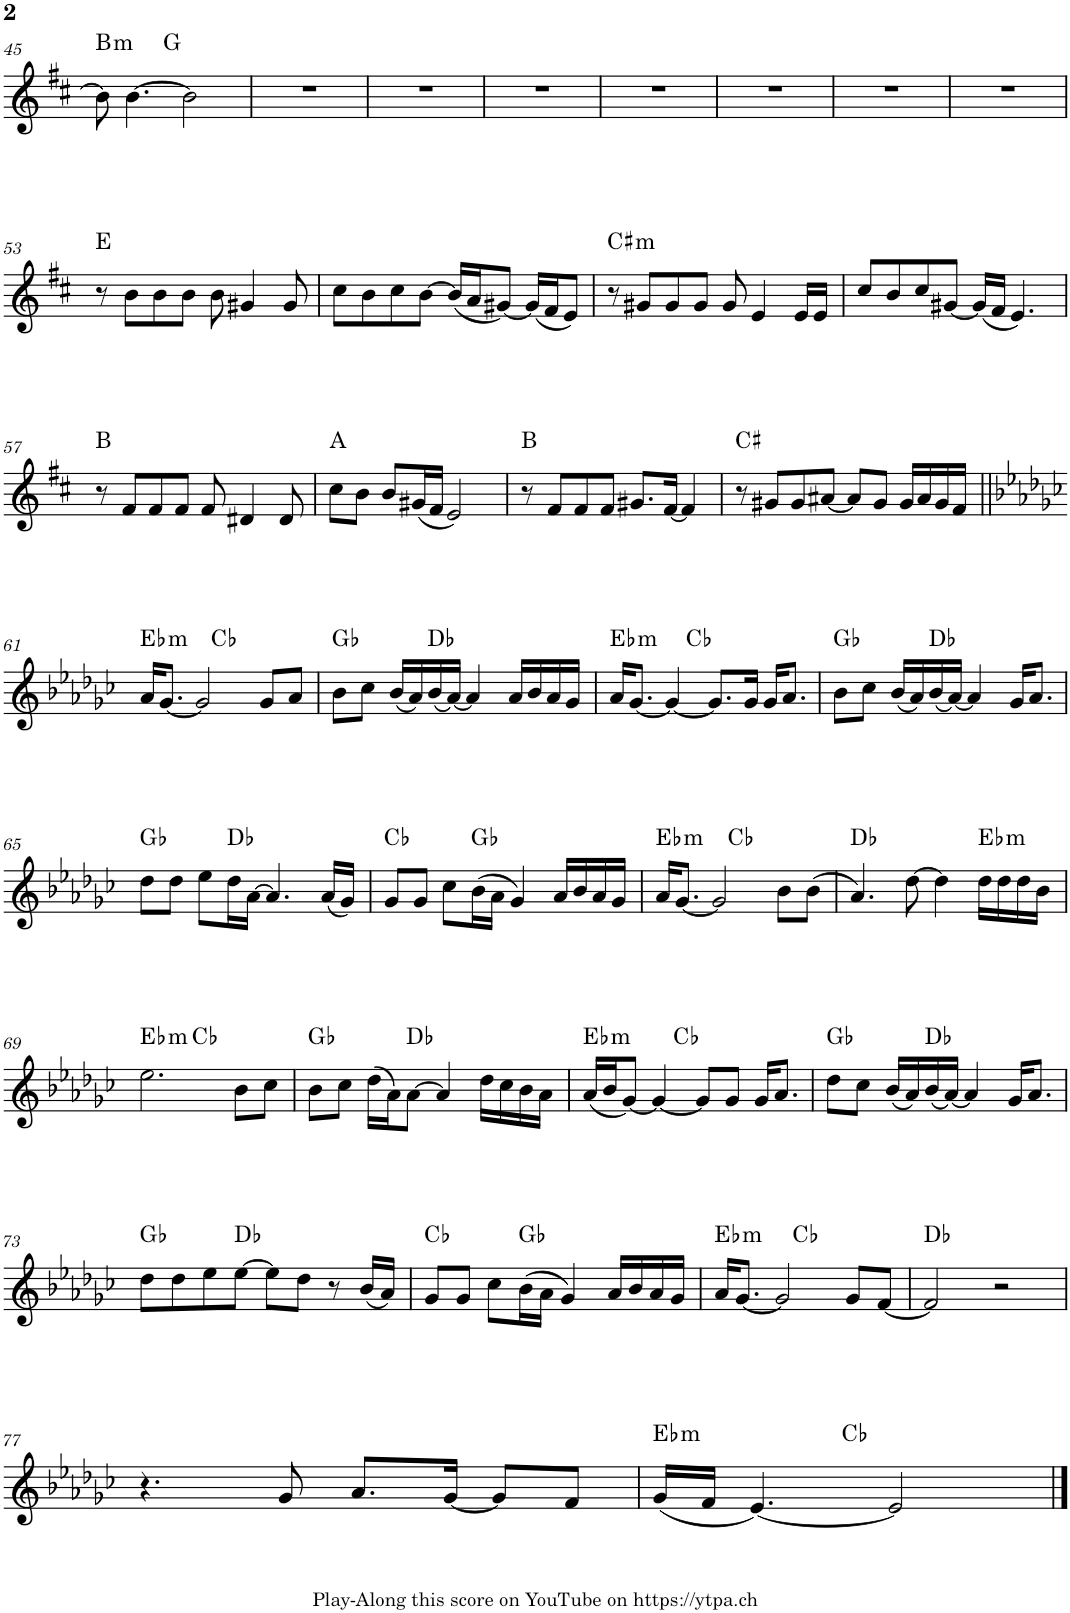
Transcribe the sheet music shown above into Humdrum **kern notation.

**kern	**harte
*part1	*part1
*staff1	*
*I"Piano	*
*I'Pno.	*
!!LO:PB:g=z
*clefG2	*
*k[f#c#]	*
*M4/4	*
=45	=45
!	!LO:H:kt=m
*^	*
8b\]	4.ryy	B:min
[4.b\	.	.
.	2ryy	G:maj
2b\]	.	.
.	8ryy	.
*v	*v	*
=46	=46
1r	.
=47	=47
1r	.
=48	=48
1r	.
=49	=49
1r	.
=50	=50
1r	.
=51	=51
1r	.
=52	=52
1r	.
!!LO:LB:g=z
=53	=53
8r	E:maj
8b\L	.
8b\	.
8b\J	.
8b\	.
4g#X/	.
8g#/	.
=54	=54
8cc#\L	.
8b\	.
8cc#\	.
[8b\J	.
(16b/LL]	.
16a/J	.
[8g#X/J)	.
(16g#/LL]	.
16f#/J	.
8e/J)	.
=55	=55
!	!LO:H:kt=m
8r	C#:min
8g#X/L	.
8g#/	.
8g#/J	.
8g#/	.
4e/	.
16e/LL	.
16e/JJ	.
=56	=56
8cc#/L	.
8b/	.
8cc#/	.
[8g#X/J	.
(16g#/LL]	.
16f#/JJ	.
4.e/)	.
!!LO:LB:g=z
=57	=57
8r	B:maj
8f#/L	.
8f#/	.
8f#/J	.
8f#/	.
4d#X/	.
8d#/	.
=58	=58
8cc#\L	A:maj
8b\J	.
8b/L	.
(16g#X/L	.
16f#/JJ	.
2e/)	.
=59	=59
8r	B:maj
8f#/L	.
8f#/	.
8f#/J	.
8.g#X/L	.
[16f#/Jk	.
4f#/]	.
=60	=60
8r	C#:maj
8g#X/L	.
8g#/	.
[8a#X/J	.
8a#/L]	.
8g#/J	.
16g#/LL	.
16a#/	.
16g#/	.
16f#/JJ	.
!!LO:LB:g=z
=61||	=61||
*k[b-e-a-d-g-c-]	*
!	!LO:H:kt=m
*^	*
16a-/KL	4.ryy	Eb:min
[8.g-/J	.	.
2g-/]	.	.
.	2ryy	Cb:maj
8g-/L	.	.
8a-/J	8ryy	.
*v	*v	*
=62	=62
8b-\L	Gb:maj
8cc-\J	.
(16b-/LL	.
16a-/)	.
(16b-/	Db:maj
[16a-/JJ)	.
4a-/]	.
16a-/LL	.
16b-/	.
16a-/	.
16g-/JJ	.
=63	=63
!	!LO:H:kt=m
*^	*
16a-/KL	4.ryy	Eb:min
[8.g-/J	.	.
4g-/_	.	.
.	2ryy	Cb:maj
8.g-/L]	.	.
16g-/Jk	.	.
16g-/KL	.	.
8.a-/J	.	.
.	8ryy	.
*v	*v	*
=64	=64
8b-\L	Gb:maj
8cc-\J	.
(16b-/LL	.
16a-/)	.
(16b-/	Db:maj
[16a-/JJ)	.
4a-/]	.
16g-/KL	.
8.a-/J	.
!!LO:LB:g=z
=65	=65
8dd-\L	Gb:maj
8dd-\J	.
8ee-\L	.
16dd-\L	Db:maj
[16a-\JJ	.
4.a-/]	.
(16a-/LL	.
16g-/JJ)	.
=66	=66
8g-/L	Cb:maj
8g-/J	.
8cc-\L	.
(16b-\L	Gb:maj
16a-\JJ	.
4g-/)	.
16a-/LL	.
16b-/	.
16a-/	.
16g-/JJ	.
=67	=67
!	!LO:H:kt=m
*^	*
16a-/KL	4.ryy	Eb:min
[8.g-/J	.	.
2g-/]	.	.
.	2ryy	Cb:maj
8b-\L	.	.
(8b-\J	8ryy	.
*v	*v	*
=68	=68
4.a-/)	Db:maj
[8dd-\	.
4dd-\]	.
!	!LO:H:kt=m
16dd-\LL	Eb:min
16dd-\	.
16dd-\	.
16b-\JJ	.
!!LO:LB:g=z
=69	=69
!	!LO:H:kt=m
*^	*
2.ee-\	4.ryy	Eb:min
.	2ryy	Cb:maj
8b-\L	.	.
8cc-\J	8ryy	.
*v	*v	*
=70	=70
8b-\L	Gb:maj
8cc-\J	.
(16dd-\LL	.
16a-\J)	.
[8a-\J	Db:maj
4a-/]	.
16dd-\LL	.
16cc-\	.
16b-\	.
16a-\JJ	.
=71	=71
!	!LO:H:kt=m
*^	*
(16a-/LL	4.ryy	Eb:min
16b-/J	.	.
[8g-/J)	.	.
4g-/_	.	.
.	2ryy	Cb:maj
8g-/L]	.	.
8g-/J	.	.
16g-/KL	.	.
8.a-/J	.	.
.	8ryy	.
*v	*v	*
=72	=72
8dd-\L	Gb:maj
8cc-\J	.
(16b-/LL	.
16a-/)	.
(16b-/	Db:maj
[16a-/JJ)	.
4a-/]	.
16g-/KL	.
8.a-/J	.
!!LO:LB:g=z
=73	=73
8dd-\L	Gb:maj
8dd-\	.
8ee-\	.
[8ee-\J	Db:maj
8ee-\L]	.
8dd-\J	.
8r	.
(16b-/LL	.
16a-/JJ)	.
=74	=74
8g-/L	Cb:maj
8g-/J	.
8cc-\L	.
(16b-\L	Gb:maj
16a-\JJ	.
4g-/)	.
16a-/LL	.
16b-/	.
16a-/	.
16g-/JJ	.
=75	=75
!	!LO:H:kt=m
*^	*
16a-/KL	4.ryy	Eb:min
[8.g-/J	.	.
2g-/]	.	.
.	2ryy	Cb:maj
8g-/L	.	.
[8f/J	8ryy	.
*v	*v	*
=76	=76
2f/]	Db:maj
2r	.
!!LO:LB:g=z
=77	=77
4.r	.
8g-/	.
8.a-/L	.
[16g-/Jk	.
8g-/L]	.
8f/J	.
=78	=78
!	!LO:H:kt=m
*^	*
(16g-/LL	4.ryy	Eb:min
16f/JJ	.	.
[4.e-/)	.	.
.	2ryy	Cb:maj
2e-/]	.	.
.	8ryy	.
*v	*v	*
==	==
*-	*-
